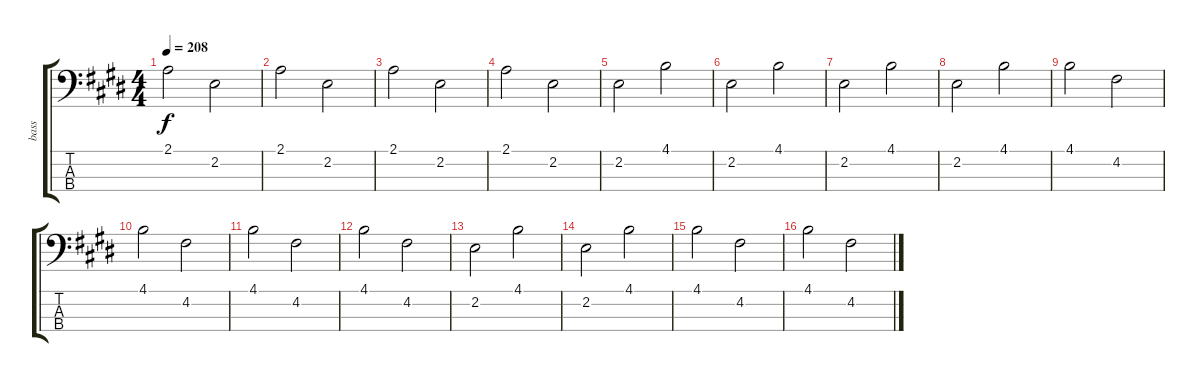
\track ("bass" "bass") {instrument electricbassfinger}
\staff {score tabs}
\tuning (G2 D2 A1 E1) {hide}
\ts (4 4)
\tempo 208
\clef f4
\ks e
2.1.2{dy f} 2.2.2 |
2.1.2 2.2.2 |
2.1.2 2.2.2 |
2.1.2 2.2.2 |
2.2.2 4.1.2 |
2.2.2 4.1.2 |
2.2.2 4.1.2 |
2.2.2 4.1.2 |
4.1.2 4.2.2 |
4.1.2 4.2.2 |
4.1.2 4.2.2 |
4.1.2 4.2.2 |
2.2.2 4.1.2 |
2.2.2 4.1.2 |
4.1.2 4.2.2 |
4.1.2 4.2.2
